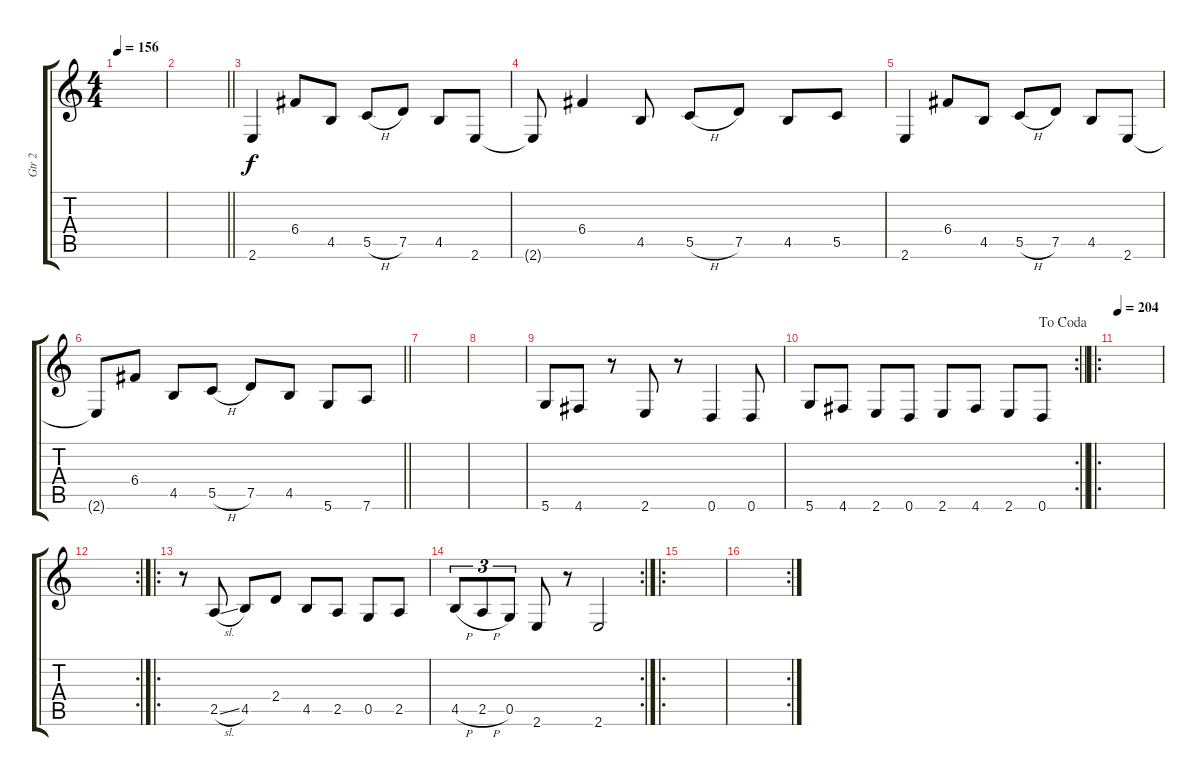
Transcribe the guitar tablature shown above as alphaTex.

\track ("Gtr 2" "Gtr 2") {instrument distortionguitar}
\staff {score tabs}
\tuning (D4 A3 F3 C3 G2 D2) {hide}
\ts (4 4)
\tempo 156
\clef g2
\ks c
|
\barLineRight lightlight
|
2.6.4 6.4.8 4.5.8 5.5{h}.8 7.5.8 4.5.8 2.6.8 |
2.6{t}.8 6.4.4 4.5.8 5.5{h}.8 7.5.8 4.5.8 5.5.8 |
2.6.4 6.4.8 4.5.8 5.5{h}.8 7.5.8 4.5.8 2.6.8 |
\barLineRight lightlight
2.6{t}.8 6.4.8 4.5.8 5.5{h}.8 7.5.8 4.5.8 5.6.8 7.6.8 |
|
|
5.6.8 4.6.8 r.8 2.6.8 r.8 0.6.4 0.6.8 |
\rc 2
\jump dacoda
\barLineRight lightlight
5.6.8 4.6.8 2.6.8 0.6.8 2.6.8 4.6.8 2.6.8 0.6.8 |
\ro
\tempo 204
|
\rc 2
|
\ro
r.8 2.5{sl}.8 4.5.8 2.4.8 4.5.8 2.5.8 0.5.8 2.5.8 |
\rc 2
4.5{h}.8{tu (3 2)} 2.5{h}.8{tu (3 2)} 0.5.8{tu (3 2)} 2.6.8 r.8 2.6.2 |
\ro
|
\rc 2
